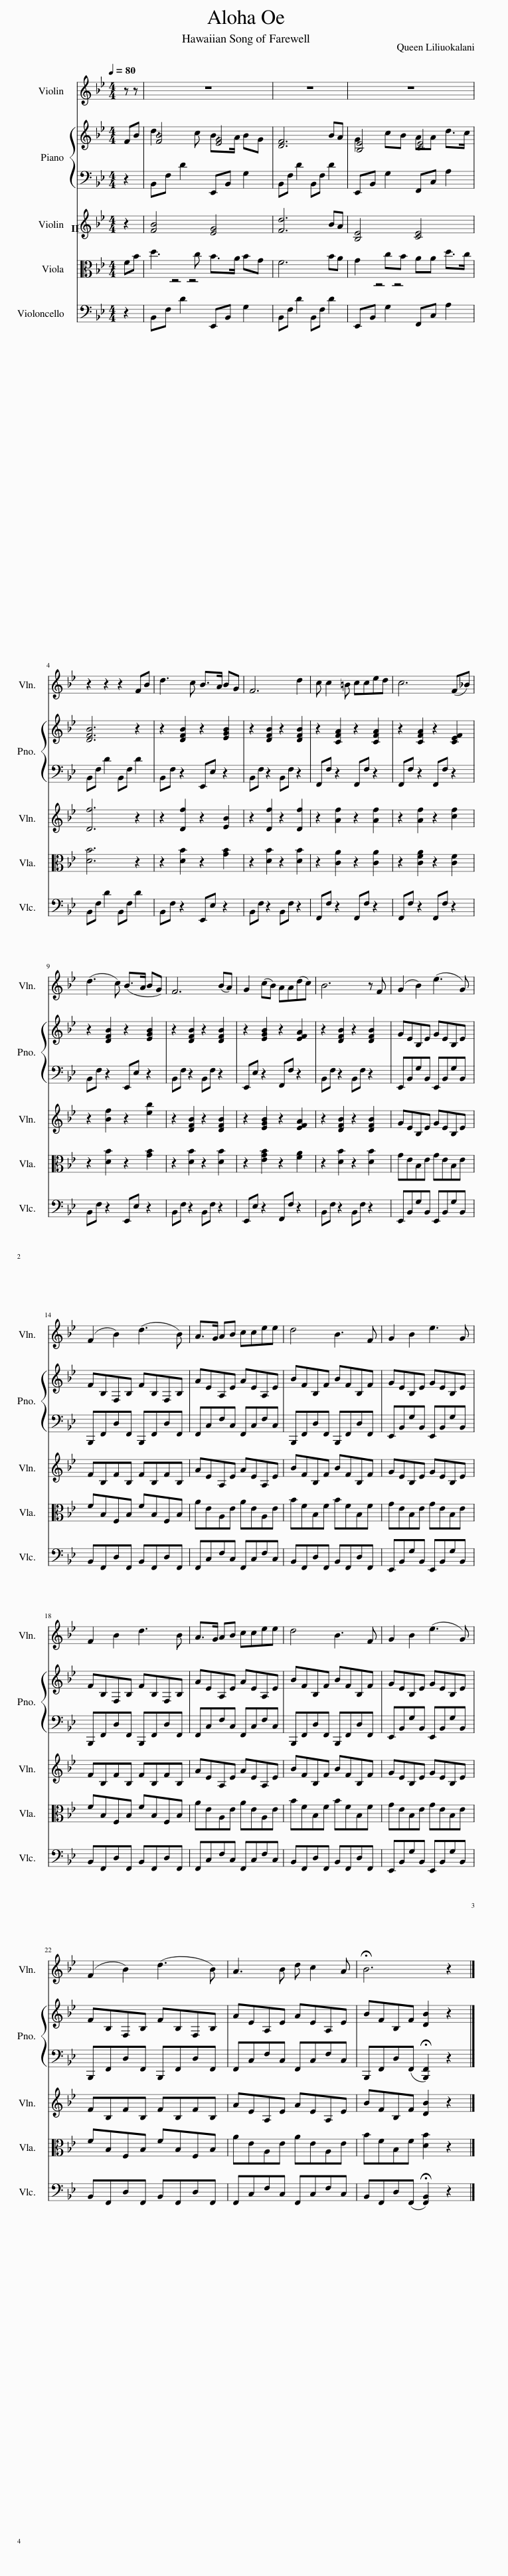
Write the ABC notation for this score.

X:1
%%score 1 { ( 2 4 ) | 3 } 5 ( 6 7 ) 8
L:1/8
Q:1/4=80
M:4/4
I:linebreak $
K:Bb
V:1 treble
V:2 treble
V:4 treble
V:3 bass
V:5 treble
V:6 alto
V:7 alto
V:8 bass
V:1
 z z | z8 | z8 | z8 |$ z2 z2 z2 FB | %5
 d3 c B>A BG | F6 d2 | c c2 =B cced | c6 (F_B) |$ (d3 c) (B>A) BG | %10
 F6 (BA) | G2 (cB) AA(dc) | B6 z F | (G2 B2) (e3 G) |$ (F2 B2) (d3 B) | %15
 A>G AB ccee | d4 B3 F | G2 B2 e3 G |$ F2 B2 d3 B | A>G AB ccee | %20
 d4 B3 F | G2 B2 (e3 G) |$ (F2 B2) (d3 B) | A3 B d c2 A | !fermata!B6 z2 |] %25
V:2
 FB | [FB]4 [EG]4 | [DF]6 BA | [B,E]4 [CE]4 |$ [DFB]6 z2 | %5
 z2 [DFB]2 z2 [EGB]2 | z2 [DFB]2 z2 [DFB]2 | z2 [CFA]2 z2 [CFA]2 | z2 [CFA]2 z2 [CEF]2 |$ z2 [DFB]2 z2 [EGB]2 | %10
 z2 [DFB]2 z2 [DFB]2 | z2 [EGB]2 z2 [EFA]2 | z2 [DFB]2 z2 [DFB]2 | GEB,E GEB,E |$ FB,F,B, FB,F,B, | %15
 AEA,E AEA,E | BFB,F BFB,F | GEB,E GEB,E |$ FB,F,B, FB,F,B, | AEA,E AEA,E | %20
 BFB,F BFB,F | GEB,E GEB,E |$ FB,F,B, FB,F,B, | AEA,E AEA,E | BFB,F [DB]2 z2 |] %25
V:3
 z2 | B,,F, D2 E,,B,, G,2 | B,,F, D2 B,,F, D2 | E,,B,, G,2 F,,C, A,2 |$ B,,F, D2 B,,F, D2 | %5
 B,,F, z2 E,,E, z2 | B,,F, z2 B,,F, z2 | F,,F, z2 F,,F, z2 | F,,F, z2 F,,F, z2 |$ B,,F, z2 E,,E, z2 | %10
 B,,F, z2 B,,F, z2 | E,,E, z2 F,,F, z2 | B,,F, z2 B,,F, z2 | E,,B,,G,B,, E,,B,,G,B,, |$ B,,,F,,D,F,, B,,,F,,D,F,, | %15
 F,,C,F,C, F,,C,F,C, | B,,,F,,D,F,, B,,,F,,D,F,, | E,,B,,G,B,, E,,B,,G,B,, |$ B,,,F,,D,F,, B,,,F,,D,F,, | F,,C,F,C, F,,C,F,C, | %20
 B,,,F,,D,F,, B,,,F,,D,F,, | E,,B,,G,B,, E,,B,,G,B,, |$ B,,,F,,D,F,, B,,,F,,D,F,, | F,,C,F,C, F,,C,F,C, | B,,,F,,D,(F,, !fermata![B,,,F,,]2) z2 |] %25
V:4
 x2 | d3 c B>A BG | x8 | G2 cB AA d>c |$ x8 | %5
 x8 | x8 | x8 | x8 |$ x8 | %10
 x8 | x8 | x8 | x8 |$ x8 | %15
 x8 | x8 | x8 |$ x8 | x8 | %20
 x8 | x8 |$ x8 | x8 | x8 |] %25
V:5
 z2 | [FB]4 [EG]4 | [Fd]6 BA | [B,E]4 [CE]4 |$ [Df]6 z2 | %5
 z2 [Df]2 z2 [EB]2 | z2 [Df]2 z2 [Df]2 | z2 [Af]2 z2 [Af]2 | z2 [Af]2 z2 [cf]2 |$ z2 [Bf]2 z2 [eb]2 | %10
 z2 [DFB]2 z2 [DFB]2 | z2 [EGB]2 z2 [EFA]2 | z2 [DFB]2 z2 [DFB]2 | GEB,E GEB,E |$ FB,FB, FB,FB, | %15
 AEA,E AEA,E | BFB,F BFB,F | GEB,E GEB,E |$ FB,FB, FB,FB, | AEA,E AEA,E | %20
 BFB,F BFB,F | GEB,E GEB,E |$ FB,FB, FB,FB, | AEA,E AEA,E | BFB,F [DB]2 z2 |] %25
V:6
 FB | z4 z4 | F6 BA | z4 z4 |$ [DB]6 z2 | %5
 z2 [DB]2 z2 [GB]2 | z2 [DB]2 z2 [DB]2 | z2 [CA]2 z2 [CA]2 | z2 [CFA]2 z2 [CF]2 |$ z2 [DB]2 z2 [GB]2 | %10
 z2 [DB]2 z2 [DB]2 | z2 [EGB]2 z2 [FA]2 | z2 [DB]2 z2 [DB]2 | GEB,E GEB,E |$ FB,F,B, FB,F,B, | %15
 AEA,E AEA,E | BFB,F BFB,F | GEB,E GEB,E |$ FB,F,B, FB,F,B, | AEA,E AEA,E | %20
 BFB,F BFB,F | GEB,E GEB,E |$ FB,F,B, FB,F,B, | AEA,E AEA,E | BFB,F [DB]2 z2 |] %25
V:7
 x2 | d3 c B>A BG | x8 | G2 cB AA d>c |$ x8 | %5
 x8 | x8 | x8 | x8 |$ x8 | %10
 x8 | x8 | x8 | x8 |$ x8 | %15
 x8 | x8 | x8 |$ x8 | x8 | %20
 x8 | x8 |$ x8 | x8 | x8 |] %25
V:8
 z2 | B,,F, D2 E,,B,, G,2 | B,,F, D2 B,,F, D2 | E,,B,, G,2 F,,C, A,2 |$ B,,F, D2 B,,F, D2 | %5
 B,,F, z2 E,,E, z2 | B,,F, z2 B,,F, z2 | F,,F, z2 F,,F, z2 | F,,F, z2 F,,F, z2 |$ B,,F, z2 E,,E, z2 | %10
 B,,F, z2 B,,F, z2 | E,,E, z2 F,,F, z2 | B,,F, z2 B,,F, z2 | E,,B,,G,B,, E,,B,,G,B,, |$ B,,F,,D,F,, B,,F,,D,F,, | %15
 F,,C,F,C, F,,C,F,C, | B,,F,,D,F,, B,,F,,D,F,, | E,,B,,G,B,, E,,B,,G,B,, |$ B,,F,,D,F,, B,,F,,D,F,, | F,,C,F,C, F,,C,F,C, | %20
 B,,F,,D,F,, B,,F,,D,F,, | E,,B,,G,B,, E,,B,,G,B,, |$ B,,F,,D,F,, B,,F,,D,F,, | F,,C,F,C, F,,C,F,C, | B,,F,,D,(F,, !fermata![F,,B,,]2) z2 |] %25
